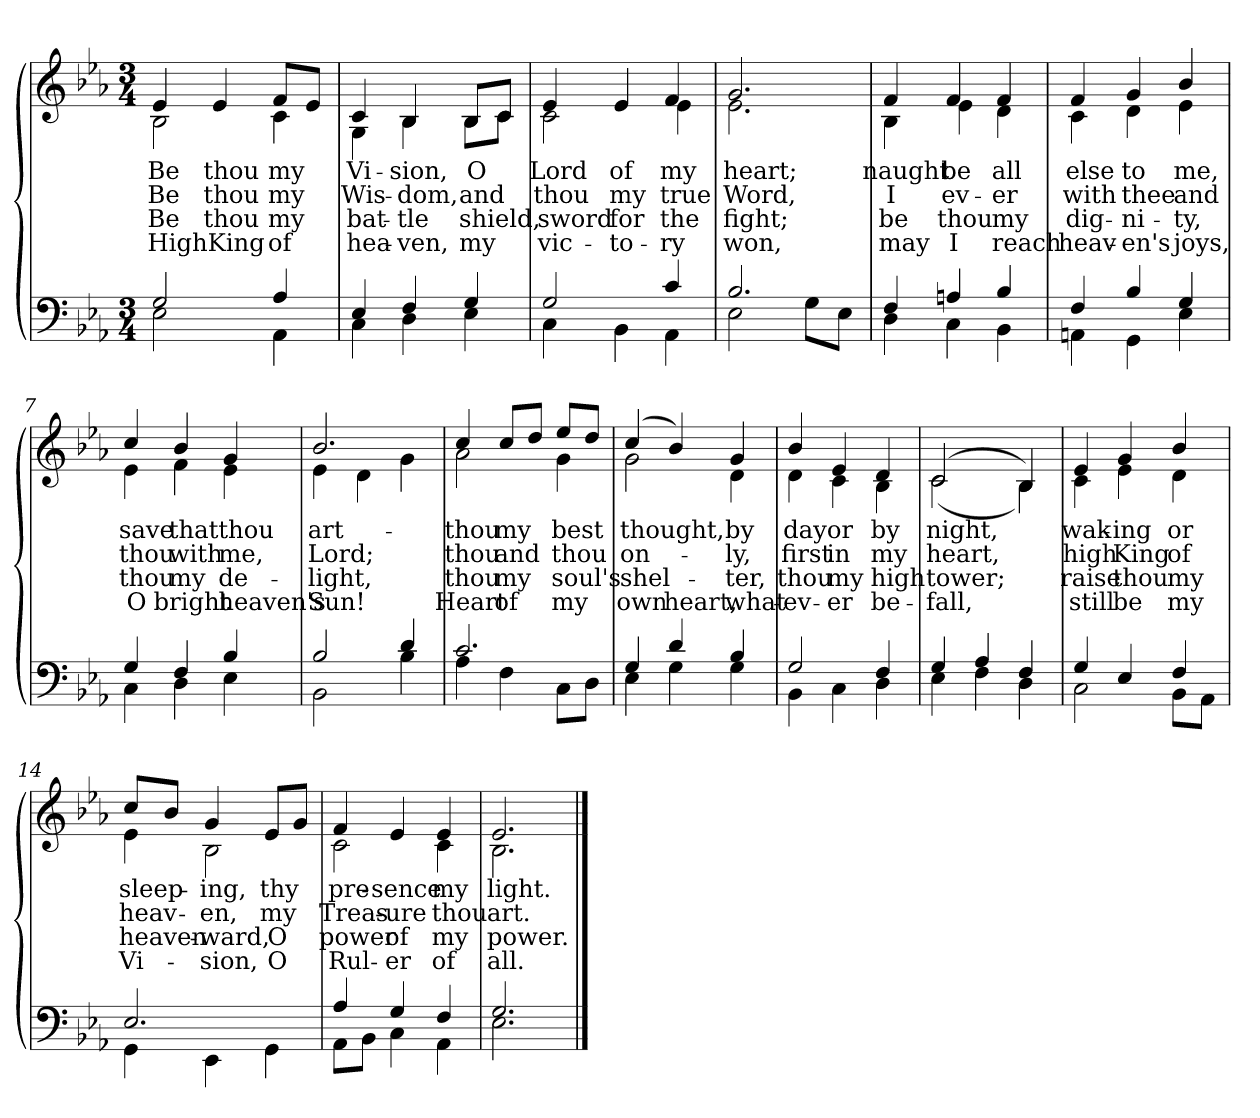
**kern	**kern	**text	**text	**text	**text
*part2	*part1	*part1	*part1	*part1	*part1
*staff2	*staff1	*staff1	*staff1	*staff1	*staff1
*clefF4	*clefG2	*	*	*	*
*k[b-e-a-]	*k[b-e-a-]	*	*	*	*
*M3/4	*M3/4	*	*	*	*
=1	=1	=1	=1	=1	=1
*^	*	*	*	*	*
!	!	!LO:TX:b:i:t=Verse	!	!	!	!
!	!	!	!LO:LY:b	!LO:LY:b	!LO:LY:b	!LO:LY:b
*	*	*^	*	*	*	*
2G/	2E-\	4e-/	2B-\	Be	Be	Be	High
!	!	!	!	!LO:LY:b	!LO:LY:b	!LO:LY:b	!LO:LY:b
.	.	4e-/	.	thou	thou	thou	King
!	!	!	!	!LO:LY:b	!LO:LY:b	!LO:LY:b	!LO:LY:b
4A-/	4AA-\	8f/L	4c\	my	my	my	of
.	.	8e-/J	.	.	.	.	.
=2	=2	=2	=2	=2	=2	=2	=2
!	!	!	!	!LO:LY:b	!LO:LY:b	!LO:LY:b	!LO:LY:b
4E-/	4C\	4c/	4G\	Vi-	Wis-	bat-	hea-
!	!	!	!	!LO:LY:b	!LO:LY:b	!LO:LY:b	!LO:LY:b
4F/	4D\	4B-/	4B-\	-sion,	-dom,	-tle	-ven,
!	!	!	!	!LO:LY:b	!LO:LY:b	!LO:LY:b	!LO:LY:b
4G/	4E-\	8B-/L	8B-\L	O	and	shield,	my
.	.	8c/J	8c\J	.	.	.	.
=3	=3	=3	=3	=3	=3	=3	=3
!	!	!	!	!LO:LY:b	!LO:LY:b	!LO:LY:b	!LO:LY:b
2G/	4C\	4e-/	2c\	Lord	thou	sword	vic-
!	!	!	!	!LO:LY:b	!LO:LY:b	!LO:LY:b	!LO:LY:b
.	4BB-\	4e-/	.	of	my	for	-to-
!	!	!	!	!LO:LY:b	!LO:LY:b	!LO:LY:b	!LO:LY:b
4c/	4AA-\	4f/	4e-\	my	true	the	-ry
=4	=4	=4	=4	=4	=4	=4	=4
!	!	!	!	!LO:LY:b	!LO:LY:b	!LO:LY:b	!LO:LY:b
2.B-/	2E-\	2.g/	2.e-\	heart;	Word,	fight;	won,
.	8G\L	.	.	.	.	.	.
.	8E-\J	.	.	.	.	.	.
!!LO:LB:g=z	!!
=5	=5	=5	=5	=5	=5	=5	=5
!	!	!	!	!LO:LY:b	!LO:LY:b	!LO:LY:b	!LO:LY:b
4F/	4D\	4f/	4B-\	naught	I	be	may
!	!	!	!	!LO:LY:b	!LO:LY:b	!LO:LY:b	!LO:LY:b
4An/	4C\	4f/	4e-\	be	ev-	thou	I
!	!	!	!	!LO:LY:b	!LO:LY:b	!LO:LY:b	!LO:LY:b
4B-/	4BB-\	4f/	4d\	all	-er	my	reach
=6	=6	=6	=6	=6	=6	=6	=6
!	!	!	!	!LO:LY:b	!LO:LY:b	!LO:LY:b	!LO:LY:b
4F/	4AAn\	4f/	4c\	else	with	dig-	heav-
!	!	!	!	!LO:LY:b	!LO:LY:b	!LO:LY:b	!LO:LY:b
4B-/	4GG\	4g/	4d\	to	thee	-ni-	-en's
!	!	!	!	!LO:LY:b	!LO:LY:b	!LO:LY:b	!LO:LY:b
4G/	4E-\	4b-/	4e-\	me,	and	-ty,	joys,
=7	=7	=7	=7	=7	=7	=7	=7
!	!	!	!	!LO:LY:b	!LO:LY:b	!LO:LY:b	!LO:LY:b
4G/	4C\	4cc/	4e-\	save	thou	thou	O
!	!	!	!	!LO:LY:b	!LO:LY:b	!LO:LY:b	!LO:LY:b
4F/	4D\	4b-/	4f\	that	with	my	bright
!	!	!	!	!LO:LY:b	!LO:LY:b	!LO:LY:b	!LO:LY:b
4B-/	4E-\	4g/	4e-\	thou	me,	de-	heaven's
=8	=8	=8	=8	=8	=8	=8	=8
!	!	!	!	!LO:LY:b	!LO:LY:b	!LO:LY:b	!LO:LY:b
2B-/	2BB-\	2.b-/	4e-\	art--	Lord;	-light,	Sun!
.	.	.	4d\	.	.	.	.
4d/	4B-\	.	4g\	.	.	.	.
!!LO:LB:g=z	!!
=9	=9	=9	=9	=9	=9	=9	=9
!	!	!	!	!LO:LY:b	!LO:LY:b	!LO:LY:b	!LO:LY:b
2.c/	4A-\	4cc/	2a-\	thou	thou	thou	Heart
!	!	!	!	!LO:LY:b	!LO:LY:b	!LO:LY:b	!LO:LY:b
.	4F\	8cc/L	.	my	and	my	of
.	.	8dd/J	.	.	.	.	.
!	!	!	!	!LO:LY:b	!LO:LY:b	!LO:LY:b	!LO:LY:b
.	8C\L	8ee-/L	4g\	best	thou	soul's	my
.	8D\J	8dd/J	.	.	.	.	.
=10	=10	=10	=10	=10	=10	=10	=10
!	!	!	!	!LO:LY:b	!LO:LY:b	!LO:LY:b	!LO:LY:b
4G/	4E-\	(>4cc/	2g\	thought,	on-	shel-	own
!	!	!	!	!	!	!	!LO:LY:b
4d/	4G\	4b-/)	.	.	.	.	heart,
!	!	!	!	!LO:LY:b	!LO:LY:b	!LO:LY:b	!LO:LY:b
4B-/	4G\	4g/	4d\	by	-ly,	-ter,	what-
=11	=11	=11	=11	=11	=11	=11	=11
!	!	!	!	!LO:LY:b	!LO:LY:b	!LO:LY:b	!LO:LY:b
2G/	4BB-\	4b-/	4d\	day	first	thou	-ev-
!	!	!	!	!LO:LY:b	!LO:LY:b	!LO:LY:b	!LO:LY:b
.	4C\	4e-/	4c\	or	in	my	-er
!	!	!	!	!LO:LY:b	!LO:LY:b	!LO:LY:b	!LO:LY:b
4F/	4D\	4d/	4B-\	by	my	high	be-
=12	=12	=12	=12	=12	=12	=12	=12
!	!	!	!	!LO:LY:b	!LO:LY:b	!LO:LY:b	!LO:LY:b
4G/	4E-\	(>2c/	(<2c\	night,	heart,	tower;	-fall,
4A-/	4F\	.	.	.	.	.	.
4F/	4D\	4B-/)	4B-\)	.	.	.	.
!!LO:LB:g=z	!!
=13	=13	=13	=13	=13	=13	=13	=13
!	!	!	!	!LO:LY:b	!LO:LY:b	!LO:LY:b	!LO:LY:b
4G/	2C\	4e-/	4c\	wak-	high	raise	still
!	!	!	!	!LO:LY:b	!LO:LY:b	!LO:LY:b	!LO:LY:b
4E-/	.	4g/	4e-\	-ing	King	thou	be
!	!	!	!	!LO:LY:b	!LO:LY:b	!LO:LY:b	!LO:LY:b
4F/	8BB-\L	4b-/	4d\	or	of	my	my
.	8AA-\J	.	.	.	.	.	.
=14	=14	=14	=14	=14	=14	=14	=14
!	!	!	!	!LO:LY:b	!LO:LY:b	!LO:LY:b	!LO:LY:b
2.E-/	4GG\	8cc/L	4e-\	sleep-	heav-	heaven-	Vi-
.	.	8b-/J	.	.	.	.	.
!	!	!	!	!LO:LY:b	!LO:LY:b	!LO:LY:b	!LO:LY:b
.	4EE-\	4g/	2B-\	-ing,	-en,	-ward,	-sion,
!	!	!	!	!LO:LY:b	!LO:LY:b	!LO:LY:b	!LO:LY:b
.	4GG\	8e-/L	.	thy	my	O	O
.	.	8g/J	.	.	.	.	.
=15	=15	=15	=15	=15	=15	=15	=15
!	!	!	!	!LO:LY:b	!LO:LY:b	!LO:LY:b	!LO:LY:b
4A-/	8AA-\L	4f/	2c\	pre-	Treas-	power	Rul-
.	8BB-\J	.	.	.	.	.	.
!	!	!	!	!LO:LY:b	!LO:LY:b	!LO:LY:b	!LO:LY:b
4G/	4C\	4e-/	.	-sence	-ure	of	-er
!	!	!	!	!LO:LY:b	!LO:LY:b	!LO:LY:b	!LO:LY:b
4F/	4AA-\	4e-/	4c\	my	thou	my	of
=16	=16	=16	=16	=16	=16	=16	=16
!	!	!	!	!LO:LY:b	!LO:LY:b	!LO:LY:b	!LO:LY:b
2.G/	2.E-\	2.e-/	2.B-\	light.	art.	power.	all.
*v	*v	*	*	*	*	*	*
*	*v	*v	*	*	*	*
==	==	==	==	==	==
*-	*-	*-	*-	*-	*-
